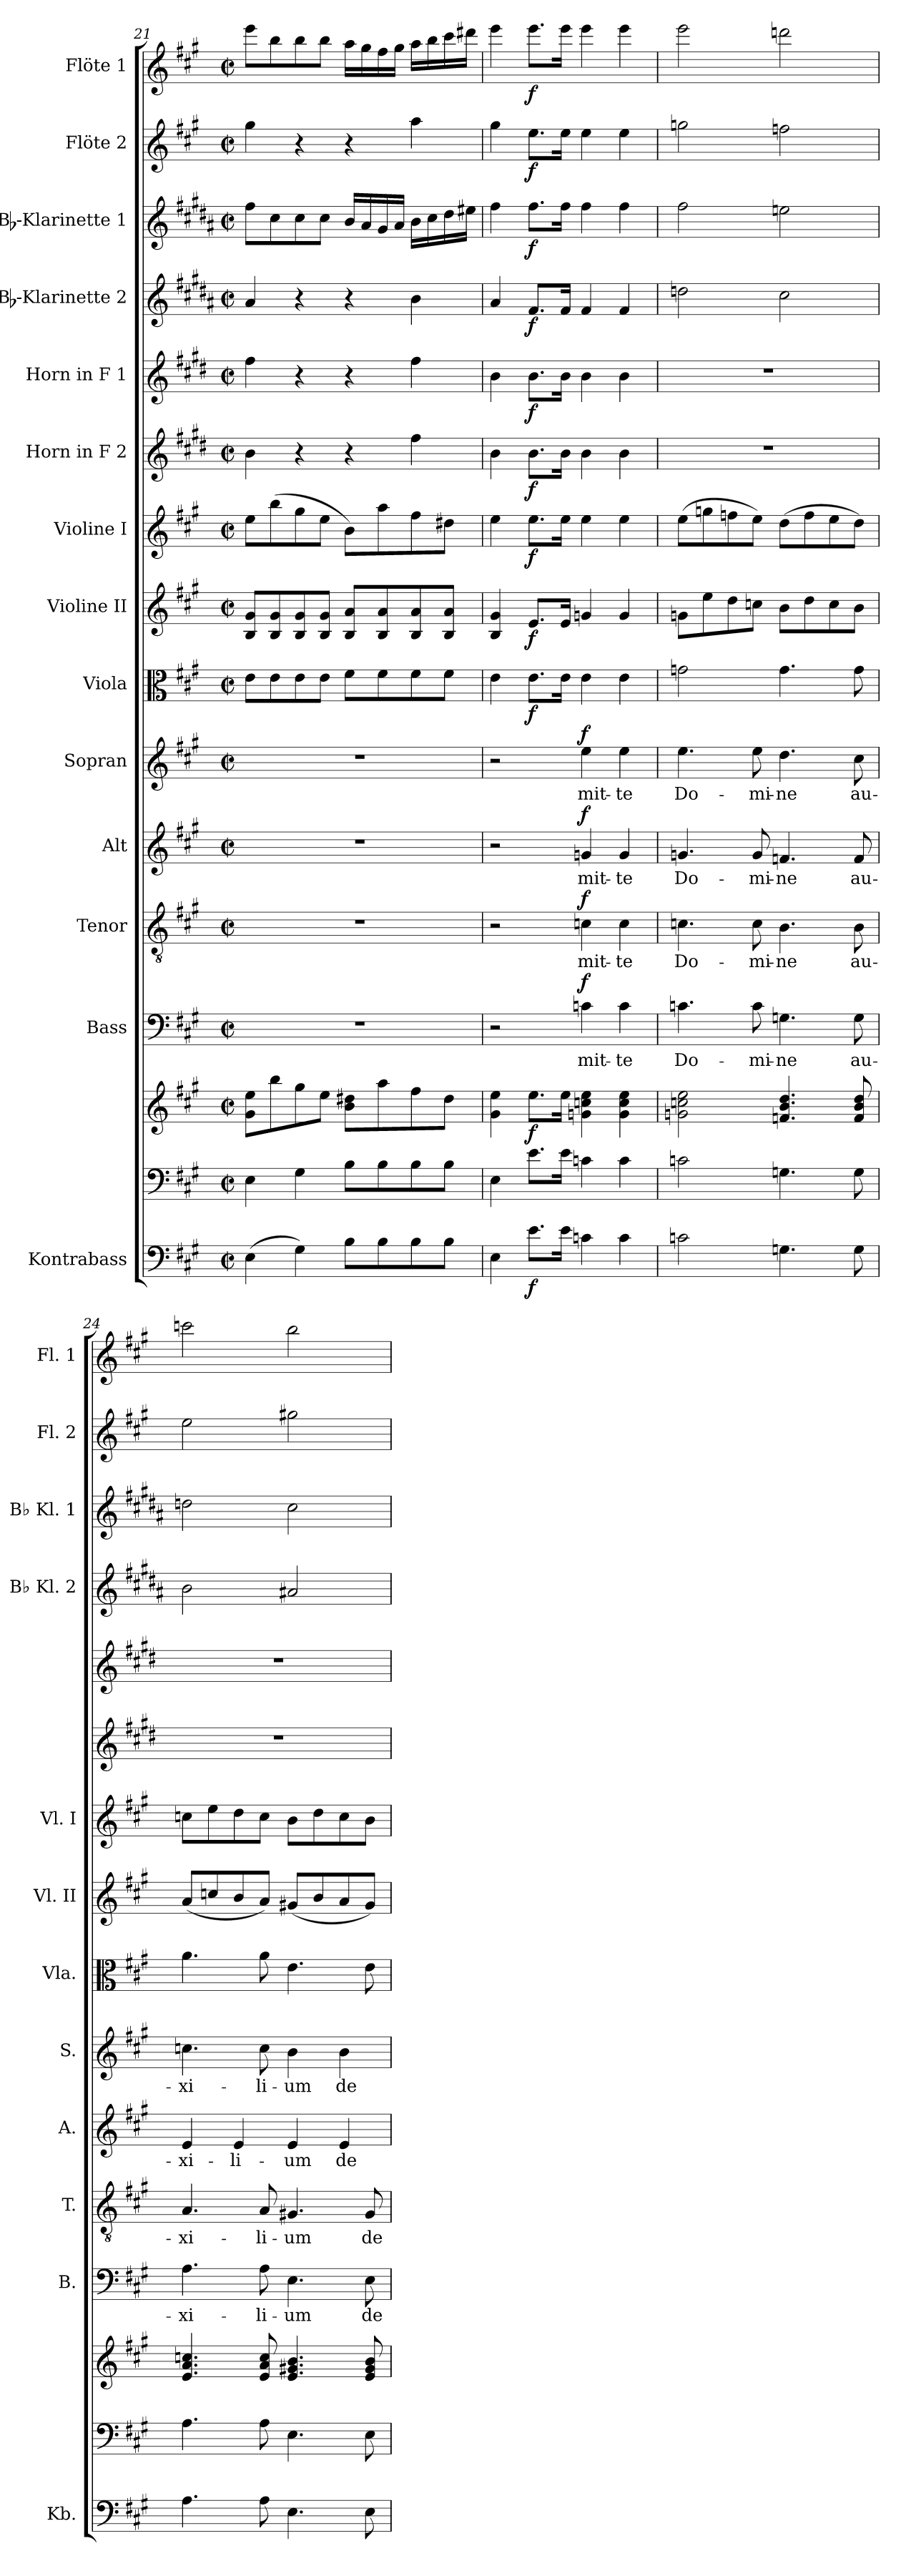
**kern	**dynam	**kern	**kern	**dynam	**kern	**text	**dynam	**kern	**text	**dynam	**kern	**text	**dynam	**kern	**text	**dynam	**kern	**dynam	**kern	**dynam	**kern	**dynam	**kern	**dynam	**kern	**dynam	**kern	**dynam	**kern	**dynam	**kern	**dynam	**kern	**dynam
*part15	*part15	*part14	*part14	*part14	*part13	*part13	*part13	*part12	*part12	*part12	*part11	*part11	*part11	*part10	*part10	*part10	*part9	*part9	*part8	*part8	*part7	*part7	*part6	*part6	*part5	*part5	*part4	*part4	*part3	*part3	*part2	*part2	*part1	*part1
*staff16	*staff16	*staff15	*staff14	*staff14/15	*staff13	*staff13	*staff13	*staff12	*staff12	*staff12	*staff11	*staff11	*staff11	*staff10	*staff10	*staff10	*staff9	*staff9	*staff8	*staff8	*staff7	*staff7	*staff6	*staff6	*staff5	*staff5	*staff4	*staff4	*staff3	*staff3	*staff2	*staff2	*staff1	*staff1
*I"Kontrabass	*	*	*	*	*I"Bass	*	*	*I"Tenor	*	*	*I"Alt	*	*	*I"Sopran	*	*	*I"Viola	*	*I"Violine II	*	*I"Violine I	*	*I"Horn in F 2	*	*I"Horn in F 1	*	*I"Bb-Klarinette 2	*	*I"Bb-Klarinette 1	*	*I"Flöte 2	*	*I"Flöte 1	*
*I'Kb.	*	*	*	*	*I'B.	*	*	*I'T.	*	*	*I'A.	*	*	*I'S.	*	*	*I'Vla.	*	*I'Vl. II	*	*I'Vl. I	*	*	*	*	*	*I'Bb Kl. 2	*	*I'Bb Kl. 1	*	*I'Fl. 2	*	*I'Fl. 1	*
*clefF4	*	*clefF4	*clefG2	*	*clefF4	*	*	*clefGv2	*	*	*clefG2	*	*	*clefG2	*	*	*clefC3	*	*clefG2	*	*clefG2	*	*clefG2	*	*clefG2	*	*clefG2	*	*clefG2	*	*clefG2	*	*clefG2	*
*ITrd7c12	*	*	*	*	*	*	*	*	*	*	*	*	*	*	*	*	*	*	*	*	*	*	*ITrd4c7	*	*ITrd4c7	*	*ITrd1c2	*	*ITrd1c2	*	*	*	*	*
*k[f#c#g#]	*	*k[f#c#g#]	*k[f#c#g#]	*	*k[f#c#g#]	*	*	*k[f#c#g#]	*	*	*k[f#c#g#]	*	*	*k[f#c#g#]	*	*	*k[f#c#g#]	*	*k[f#c#g#]	*	*k[f#c#g#]	*	*k[f#c#g#]	*	*k[f#c#g#]	*	*k[f#c#g#]	*	*k[f#c#g#]	*	*k[f#c#g#]	*	*k[f#c#g#]	*
*A:	*	*A:	*A:	*	*A:	*	*	*A:	*	*	*A:	*	*	*A:	*	*	*A:	*	*A:	*	*A:	*	*A:	*	*A:	*	*A:	*	*A:	*	*A:	*	*A:	*
*M2/2	*	*M2/2	*M2/2	*	*M2/2	*	*	*M2/2	*	*	*M2/2	*	*	*M2/2	*	*	*M2/2	*	*M2/2	*	*M2/2	*	*M2/2	*	*M2/2	*	*M2/2	*	*M2/2	*	*M2/2	*	*M2/2	*
*met(c|)	*	*met(c|)	*met(c|)	*	*met(c|)	*	*	*met(c|)	*	*	*met(c|)	*	*	*met(c|)	*	*	*met(c|)	*	*met(c|)	*	*met(c|)	*	*met(c|)	*	*met(c|)	*	*met(c|)	*	*met(c|)	*	*met(c|)	*	*met(c|)	*
=21	=21	=21	=21	=21	=21	=21	=21	=21	=21	=21	=21	=21	=21	=21	=21	=21	=21	=21	=21	=21	=21	=21	=21	=21	=21	=21	=21	=21	=21	=21	=21	=21	=21	=21
(>4EE\	.	4E\	8g#\ 8ee\L	.	1r	.	.	1r	.	.	1r	.	.	1r	.	.	8e\L	.	8B/ 8g#/L	.	8ee\L	.	4e\	.	4b\	.	4g#/	.	8ee\L	.	4gg#\	.	8eee\L	.
.	.	.	8bb\	.	.	.	.	.	.	.	.	.	.	.	.	.	8e\	.	8B/ 8g#/	.	(>8bb\	.	.	.	.	.	.	.	8b\	.	.	.	8bb\	.
4GG#\)	.	4G#\	8gg#\	.	.	.	.	.	.	.	.	.	.	.	.	.	8e\	.	8B/ 8g#/	.	8gg#\	.	4r	.	4r	.	4r	.	8b\	.	4r	.	8bb\	.
.	.	.	8ee\J	.	.	.	.	.	.	.	.	.	.	.	.	.	8e\J	.	8B/ 8g#/J	.	8ee\J	.	.	.	.	.	.	.	8b\J	.	.	.	8bb\J	.
8BB\L	.	8B\L	8b\ 8dd#X\L	.	.	.	.	.	.	.	.	.	.	.	.	.	8f#\L	.	8B/ 8a/L	.	8b\L)	.	4r	.	4r	.	4r	.	16a/LL	.	4r	.	16aa\LL	.
.	.	.	.	.	.	.	.	.	.	.	.	.	.	.	.	.	.	.	.	.	.	.	.	.	.	.	.	.	16g#/	.	.	.	16gg#\	.
8BB\	.	8B\	8aa\	.	.	.	.	.	.	.	.	.	.	.	.	.	8f#\	.	8B/ 8a/	.	8aa\	.	.	.	.	.	.	.	16f#/	.	.	.	16ff#\	.
.	.	.	.	.	.	.	.	.	.	.	.	.	.	.	.	.	.	.	.	.	.	.	.	.	.	.	.	.	16g#/JJ	.	.	.	16gg#\JJ	.
8BB\	.	8B\	8ff#\	.	.	.	.	.	.	.	.	.	.	.	.	.	8f#\	.	8B/ 8a/	.	8ff#\	.	4b\	.	4b\	.	4a\	.	16a\LL	.	4aa\	.	16aa\LL	.
.	.	.	.	.	.	.	.	.	.	.	.	.	.	.	.	.	.	.	.	.	.	.	.	.	.	.	.	.	16b\	.	.	.	16bb\	.
8BB\J	.	8B\J	8dd#\J	.	.	.	.	.	.	.	.	.	.	.	.	.	8f#\J	.	8B/ 8a/J	.	8dd#X\J	.	.	.	.	.	.	.	16cc#\	.	.	.	16ccc#\	.
.	.	.	.	.	.	.	.	.	.	.	.	.	.	.	.	.	.	.	.	.	.	.	.	.	.	.	.	.	16dd#X\JJ	.	.	.	16ddd#X\JJ	.
!!LO:PB:g=z
=22	=22	=22	=22	=22	=22	=22	=22	=22	=22	=22	=22	=22	=22	=22	=22	=22	=22	=22	=22	=22	=22	=22	=22	=22	=22	=22	=22	=22	=22	=22	=22	=22	=22	=22
4EE\	.	4E\	4g#\ 4ee\	.	2r	.	.	2r	.	.	2r	.	.	2r	.	.	4e\	.	4B/ 4g#/	.	4ee\	.	4e\	.	4e\	.	4g#/	.	4ee\	.	4gg#\	.	4eee\	.
!	!LO:DY:b	!	!	!LO:DY:b	!	!	!	!	!	!	!	!	!	!	!	!	!	!LO:DY:b	!	!LO:DY:b	!	!LO:DY:b	!	!LO:DY:b	!	!LO:DY:b	!	!LO:DY:b	!	!LO:DY:b	!	!LO:DY:b	!	!LO:DY:b
8.E\L	f	8.e\L	8.ee\L	f	.	.	.	.	.	.	.	.	.	.	.	.	8.e\L	f	8.e/L	f	8.ee\L	f	8.e\L	f	8.e\L	f	8.e/L	f	8.ee\L	f	8.ee\L	f	8.eee\L	f
16E\Jk	.	16e\Jk	16ee\Jk	.	.	.	.	.	.	.	.	.	.	.	.	.	16e\Jk	.	16e/Jk	.	16ee\Jk	.	16e\Jk	.	16e\Jk	.	16e/Jk	.	16ee\Jk	.	16ee\Jk	.	16eee\Jk	.
!	!	!	!	!	!	!LO:LY:b	!LO:DY:a	!	!LO:LY:b	!LO:DY:a	!	!LO:LY:b	!LO:DY:a	!	!LO:LY:b	!LO:DY:a	!	!	!	!	!	!	!	!	!	!	!	!	!	!	!	!	!	!
4Cn\	.	4cn\	4gn\ 4ccn\ 4ee\	.	4cn\	mit-	f	4cn\	mit-	f	4gn/	mit-	f	4ee\	mit-	f	4e\	.	4gn/	.	4ee\	.	4e\	.	4e\	.	4e/	.	4ee\	.	4ee\	.	4eee\	.
!	!	!	!	!	!	!LO:LY:b	!	!	!LO:LY:b	!	!	!LO:LY:b	!	!	!LO:LY:b	!	!	!	!	!	!	!	!	!	!	!	!	!	!	!	!	!	!	!
4C\	.	4c\	4g\ 4cc\ 4ee\	.	4c\	-te	.	4c\	-te	.	4g/	-te	.	4ee\	-te	.	4e\	.	4g/	.	4ee\	.	4e\	.	4e\	.	4e/	.	4ee\	.	4ee\	.	4eee\	.
=23	=23	=23	=23	=23	=23	=23	=23	=23	=23	=23	=23	=23	=23	=23	=23	=23	=23	=23	=23	=23	=23	=23	=23	=23	=23	=23	=23	=23	=23	=23	=23	=23	=23	=23
!	!	!	!	!	!	!LO:LY:b	!	!	!LO:LY:b	!	!	!LO:LY:b	!	!	!LO:LY:b	!	!	!	!	!	!	!	!	!	!	!	!	!	!	!	!	!	!	!
2Cn\	.	2cn\	2gn\ 2ccn\ 2ee\	.	4.cn\	Do-	.	4.cn\	Do-	.	4.gn/	Do-	.	4.ee\	Do-	.	2gn\	.	8gn\L	.	(>8ee\L	.	1r	.	1r	.	2ccn\	.	2ee\	.	2ggn\	.	2eee\	.
.	.	.	.	.	.	.	.	.	.	.	.	.	.	.	.	.	.	.	8ee\	.	8ggn\	.	.	.	.	.	.	.	.	.	.	.	.	.
.	.	.	.	.	.	.	.	.	.	.	.	.	.	.	.	.	.	.	8dd\	.	8ffn\	.	.	.	.	.	.	.	.	.	.	.	.	.
!	!	!	!	!	!	!LO:LY:b	!	!	!LO:LY:b	!	!	!LO:LY:b	!	!	!LO:LY:b	!	!	!	!	!	!	!	!	!	!	!	!	!	!	!	!	!	!	!
.	.	.	.	.	8c\	-mi-	.	8c\	-mi-	.	8g/	-mi-	.	8ee\	-mi-	.	.	.	8ccn\J	.	8ee\J)	.	.	.	.	.	.	.	.	.	.	.	.	.
!	!	!	!	!	!	!LO:LY:b	!	!	!LO:LY:b	!	!	!LO:LY:b	!	!	!LO:LY:b	!	!	!	!	!	!	!	!	!	!	!	!	!	!	!	!	!	!	!
4.GGn\	.	4.Gn\	4.fn/ 4.b/ 4.dd/	.	4.Gn\	-ne	.	4.B\	-ne	.	4.fn/	-ne	.	4.dd\	-ne	.	4.g\	.	8b\L	.	(>8dd\L	.	.	.	.	.	2b\	.	2ddn\	.	2ffn\	.	2dddn\	.
.	.	.	.	.	.	.	.	.	.	.	.	.	.	.	.	.	.	.	8dd\	.	8ff\	.	.	.	.	.	.	.	.	.	.	.	.	.
.	.	.	.	.	.	.	.	.	.	.	.	.	.	.	.	.	.	.	8cc\	.	8ee\	.	.	.	.	.	.	.	.	.	.	.	.	.
!	!	!	!	!	!	!LO:LY:b	!	!	!LO:LY:b	!	!	!LO:LY:b	!	!	!LO:LY:b	!	!	!	!	!	!	!	!	!	!	!	!	!	!	!	!	!	!	!
8GG\	.	8G\	8f/ 8b/ 8dd/	.	8G\	au-	.	8B\	au-	.	8f/	au-	.	8cc#\	au-	.	8g\	.	8b\J	.	8dd\J)	.	.	.	.	.	.	.	.	.	.	.	.	.
=24	=24	=24	=24	=24	=24	=24	=24	=24	=24	=24	=24	=24	=24	=24	=24	=24	=24	=24	=24	=24	=24	=24	=24	=24	=24	=24	=24	=24	=24	=24	=24	=24	=24	=24
!	!	!	!	!	!	!LO:LY:b	!	!	!LO:LY:b	!	!	!LO:LY:b	!	!	!LO:LY:b	!	!	!	!	!	!	!	!	!	!	!	!	!	!	!	!	!	!	!
4.AA\	.	4.A\	4.e/ 4.a/ 4.ccn/	.	4.A\	-xi-	.	4.A/	-xi-	.	4e/	-xi-	.	4.ccn\	-xi-	.	4.a\	.	(<8a/L	.	8ccn\L	.	1r	.	1r	.	2a\	.	2ccn\	.	2ee\	.	2cccn\	.
.	.	.	.	.	.	.	.	.	.	.	.	.	.	.	.	.	.	.	8ccn/	.	8ee\	.	.	.	.	.	.	.	.	.	.	.	.	.
!	!	!	!	!	!	!	!	!	!	!	!	!LO:LY:b	!	!	!	!	!	!	!	!	!	!	!	!	!	!	!	!	!	!	!	!	!	!
.	.	.	.	.	.	.	.	.	.	.	4e/	-li-	.	.	.	.	.	.	8b/	.	8dd\	.	.	.	.	.	.	.	.	.	.	.	.	.
!	!	!	!	!	!	!LO:LY:b	!	!	!LO:LY:b	!	!	!	!	!	!LO:LY:b	!	!	!	!	!	!	!	!	!	!	!	!	!	!	!	!	!	!	!
8AA\	.	8A\	8e/ 8a/ 8cc/	.	8A\	-li-	.	8A/	-li-	.	.	.	.	8cc\	-li-	.	8a\	.	8a/J)	.	8cc\J	.	.	.	.	.	.	.	.	.	.	.	.	.
!	!	!	!	!	!	!LO:LY:b	!	!	!LO:LY:b	!	!	!LO:LY:b	!	!	!LO:LY:b	!	!	!	!	!	!	!	!	!	!	!	!	!	!	!	!	!	!	!
4.EE\	.	4.E\	4.e/ 4.g#X/ 4.b/	.	4.E\	-um	.	4.G#X/	-um	.	4e/	-um	.	4b\	-um	.	4.e\	.	(<8g#X/L	.	8b\L	.	.	.	.	.	2g#X/	.	2b\	.	2gg#X\	.	2bb\	.
.	.	.	.	.	.	.	.	.	.	.	.	.	.	.	.	.	.	.	8b/	.	8dd\	.	.	.	.	.	.	.	.	.	.	.	.	.
!	!	!	!	!	!	!	!	!	!	!	!	!LO:LY:b	!	!	!LO:LY:b	!	!	!	!	!	!	!	!	!	!	!	!	!	!	!	!	!	!	!
.	.	.	.	.	.	.	.	.	.	.	4e/	de	.	4b\	de	.	.	.	8a/	.	8cc\	.	.	.	.	.	.	.	.	.	.	.	.	.
!	!	!	!	!	!	!LO:LY:b	!	!	!LO:LY:b	!	!	!	!	!	!	!	!	!	!	!	!	!	!	!	!	!	!	!	!	!	!	!	!	!
8EE\	.	8E\	8e/ 8g#/ 8b/	.	8E\	de	.	8G#/	de	.	.	.	.	.	.	.	8e\	.	8g#/J)	.	8b\J	.	.	.	.	.	.	.	.	.	.	.	.	.
=	=	=	=	=	=	=	=	=	=	=	=	=	=	=	=	=	=	=	=	=	=	=	=	=	=	=	=	=	=	=	=	=	=	=
*-	*-	*-	*-	*-	*-	*-	*-	*-	*-	*-	*-	*-	*-	*-	*-	*-	*-	*-	*-	*-	*-	*-	*-	*-	*-	*-	*-	*-	*-	*-	*-	*-	*-	*-
